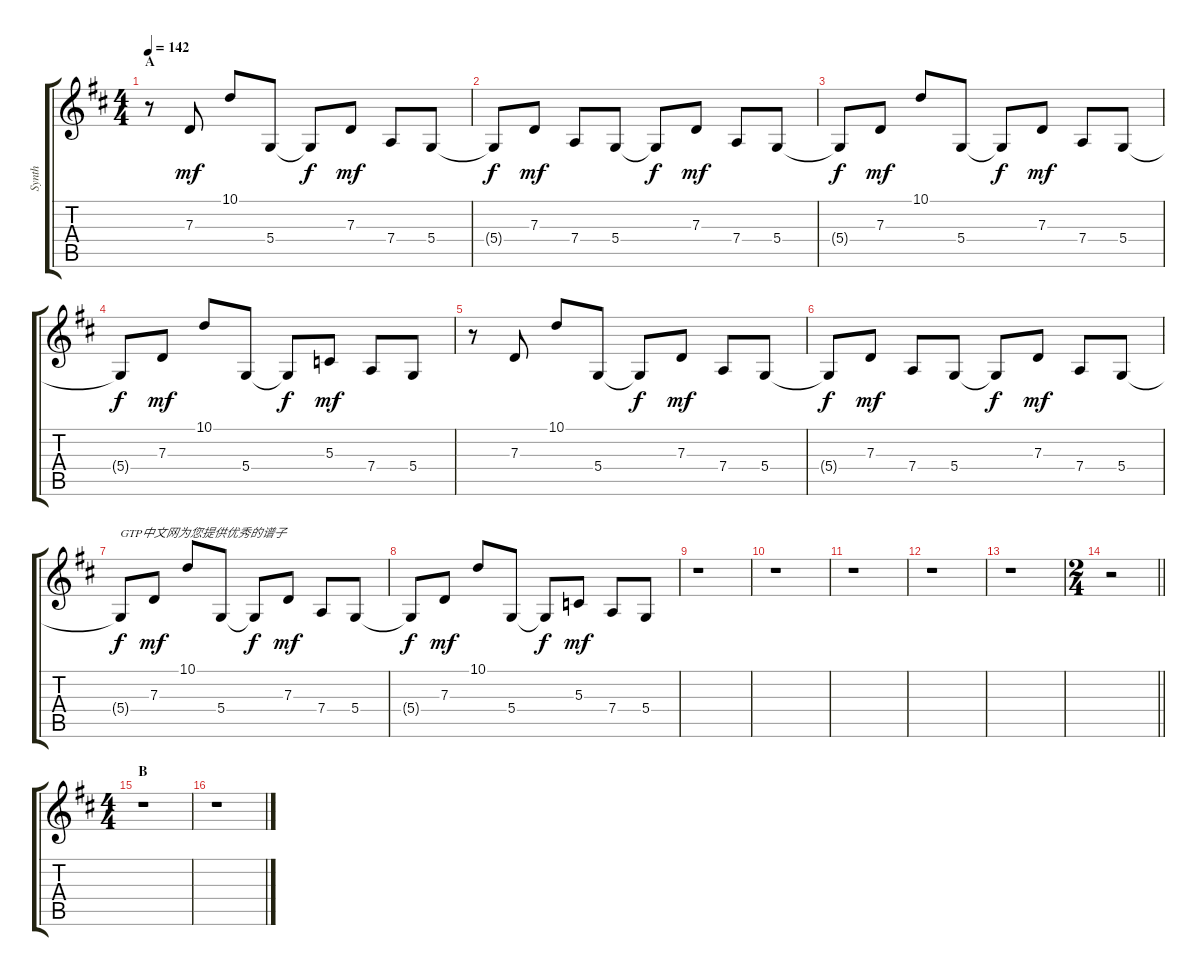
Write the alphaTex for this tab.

\track ("Synth" "Synth") {instrument synthstrings1}
\staff {score tabs}
\tuning (E4 B3 G3 D3 A2 E2) {hide}
\ts (4 4)
\section ("" "A")
\tempo 142
\clef g2
\ks d
r.8{dy mf instrument synthstrings1} 7.3.8 10.1.8 5.4.8 5.4{t}.8{dy f} 7.3.8{dy mf} 7.4.8 5.4.8 |
5.4{t}.8{dy f} 7.3.8{dy mf} 7.4.8 5.4.8 5.4{t}.8{dy f} 7.3.8{dy mf} 7.4.8 5.4.8 |
5.4{t}.8{dy f} 7.3.8{dy mf} 10.1.8 5.4.8 5.4{t}.8{dy f} 7.3.8{dy mf} 7.4.8 5.4.8 |
5.4{t}.8{dy f} 7.3.8{dy mf} 10.1.8 5.4.8 5.4{t}.8{dy f} 5.3.8{dy mf} 7.4.8 5.4.8 |
r.8 7.3.8 10.1.8 5.4.8 5.4{t}.8{dy f} 7.3.8{dy mf} 7.4.8 5.4.8 |
5.4{t}.8{dy f} 7.3.8{dy mf} 7.4.8 5.4.8 5.4{t}.8{dy f} 7.3.8{dy mf} 7.4.8 5.4.8 |
5.4{t}.8{txt "GTP中文网为您提供优秀的谱子" dy f volume 0} 7.3.8{dy mf} 10.1.8 5.4.8 5.4{t}.8{dy f} 7.3.8{dy mf} 7.4.8 5.4.8 |
5.4{t}.8{dy f} 7.3.8{dy mf} 10.1.8 5.4.8 5.4{t}.8{dy f} 5.3.8{dy mf} 7.4.8 5.4.8 |
r.1 |
r.1 |
r.1 |
r.1 |
r.1 |
\ts (2 4)
\barLineRight lightlight
r.2 |
\ts (4 4)
\section ("" "B")
r.1 |
r.1
